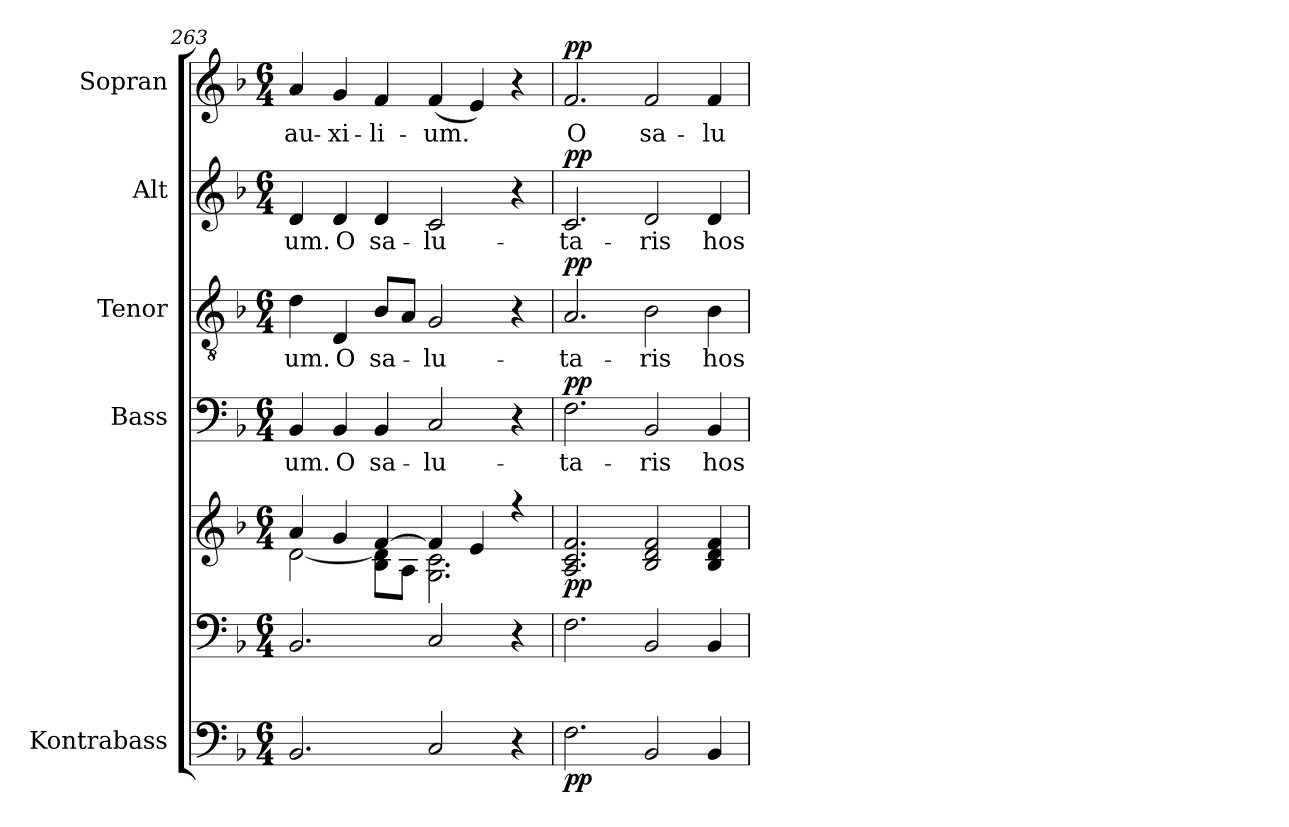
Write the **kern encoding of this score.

**kern	**dynam	**kern	**kern	**dynam	**kern	**text	**dynam	**kern	**text	**dynam	**kern	**text	**dynam	**kern	**text	**dynam
*part6	*part6	*part5	*part5	*part5	*part4	*part4	*part4	*part3	*part3	*part3	*part2	*part2	*part2	*part1	*part1	*part1
*staff7	*staff7	*staff6	*staff5	*staff5/6	*staff4	*staff4	*staff4	*staff3	*staff3	*staff3	*staff2	*staff2	*staff2	*staff1	*staff1	*staff1
*I"Kontrabass	*	*	*	*	*I"Bass	*	*	*I"Tenor	*	*	*I"Alt	*	*	*I"Sopran	*	*
*I'Kb.	*	*	*	*	*I'B.	*	*	*I'T.	*	*	*I'A.	*	*	*I'S.	*	*
*clefF4	*	*clefF4	*clefG2	*	*clefF4	*	*	*clefGv2	*	*	*clefG2	*	*	*clefG2	*	*
*ITrd7c12	*	*	*	*	*	*	*	*	*	*	*	*	*	*	*	*
*k[b-]	*	*k[b-]	*k[b-]	*	*k[b-]	*	*	*k[b-]	*	*	*k[b-]	*	*	*k[b-]	*	*
*F:	*	*F:	*F:	*	*F:	*	*	*F:	*	*	*F:	*	*	*F:	*	*
*M6/4	*	*M6/4	*M6/4	*	*M6/4	*	*	*M6/4	*	*	*M6/4	*	*	*M6/4	*	*
=263	=263	=263	=263	=263	=263	=263	=263	=263	=263	=263	=263	=263	=263	=263	=263	=263
*	*	*	*^	*	*	*	*	*	*	*	*	*	*	*	*	*
!	!	!	!	!	!	!	!LO:LY:b	!	!	!LO:LY:b	!	!	!LO:LY:b	!	!	!LO:LY:b	!
2.BBB-/	.	2.BB-/	4a/	[<2d\	.	4BB-/	-um.	.	4d\	-um.	.	4d/	-um.	.	4a/	au-	.
!	!	!	!	!	!	!	!LO:LY:b	!	!	!LO:LY:b	!	!	!LO:LY:b	!	!	!LO:LY:b	!
.	.	.	4g/	.	.	4BB-/	O	.	4D/	O	.	4d/	O	.	4g/	-xi-	.
!	!	!	!	!	!	!	!LO:LY:b	!	!	!LO:LY:b	!	!	!LO:LY:b	!	!	!LO:LY:b	!
.	.	.	[>4f/	8B-\ 8d\]L	.	4BB-/	sa-	.	8B-/L	sa-	.	4d/	sa-	.	4f/	-li-	.
.	.	.	.	8A\J	.	.	.	.	8A/J	.	.	.	.	.	.	.	.
!	!	!	!	!	!	!	!LO:LY:b	!	!	!LO:LY:b	!	!	!LO:LY:b	!	!	!LO:LY:b	!
2CC/	.	2C/	4f/]	2.G\ 2.c\	.	2C/	-lu-	.	2G/	-lu-	.	2c/	-lu-	.	(<4f/	-um.	.
.	.	.	4e/	.	.	.	.	.	.	.	.	.	.	.	4e/)	.	.
4r	.	4r	4r	.	.	4r	.	.	4r	.	.	4r	.	.	4r	.	.
*	*	*	*v	*v	*	*	*	*	*	*	*	*	*	*	*	*	*
=264	=264	=264	=264	=264	=264	=264	=264	=264	=264	=264	=264	=264	=264	=264	=264	=264
!	!LO:DY:b	!	!	!LO:DY:b	!	!LO:LY:b	!LO:DY:a	!	!LO:LY:b	!LO:DY:a	!	!LO:LY:b	!LO:DY:a	!	!LO:LY:b	!LO:DY:a
2.FF\	pp	2.F\	2.A/ 2.c/ 2.f/	pp	2.F\	-ta-	pp	2.A/	-ta-	pp	2.c/	-ta-	pp	2.f/	O	pp
!	!	!	!	!	!	!LO:LY:b	!	!	!LO:LY:b	!	!	!LO:LY:b	!	!	!LO:LY:b	!
2BBB-/	.	2BB-/	2B-/ 2d/ 2f/	.	2BB-/	-ris	.	2B-\	-ris	.	2d/	-ris	.	2f/	sa-	.
!	!	!	!	!	!	!LO:LY:b	!	!	!LO:LY:b	!	!	!LO:LY:b	!	!	!LO:LY:b	!
4BBB-/	.	4BB-/	4B-/ 4d/ 4f/	.	4BB-/	hos-	.	4B-\	hos-	.	4d/	hos-	.	4f/	-lu-	.
=	=	=	=	=	=	=	=	=	=	=	=	=	=	=	=	=
*-	*-	*-	*-	*-	*-	*-	*-	*-	*-	*-	*-	*-	*-	*-	*-	*-
